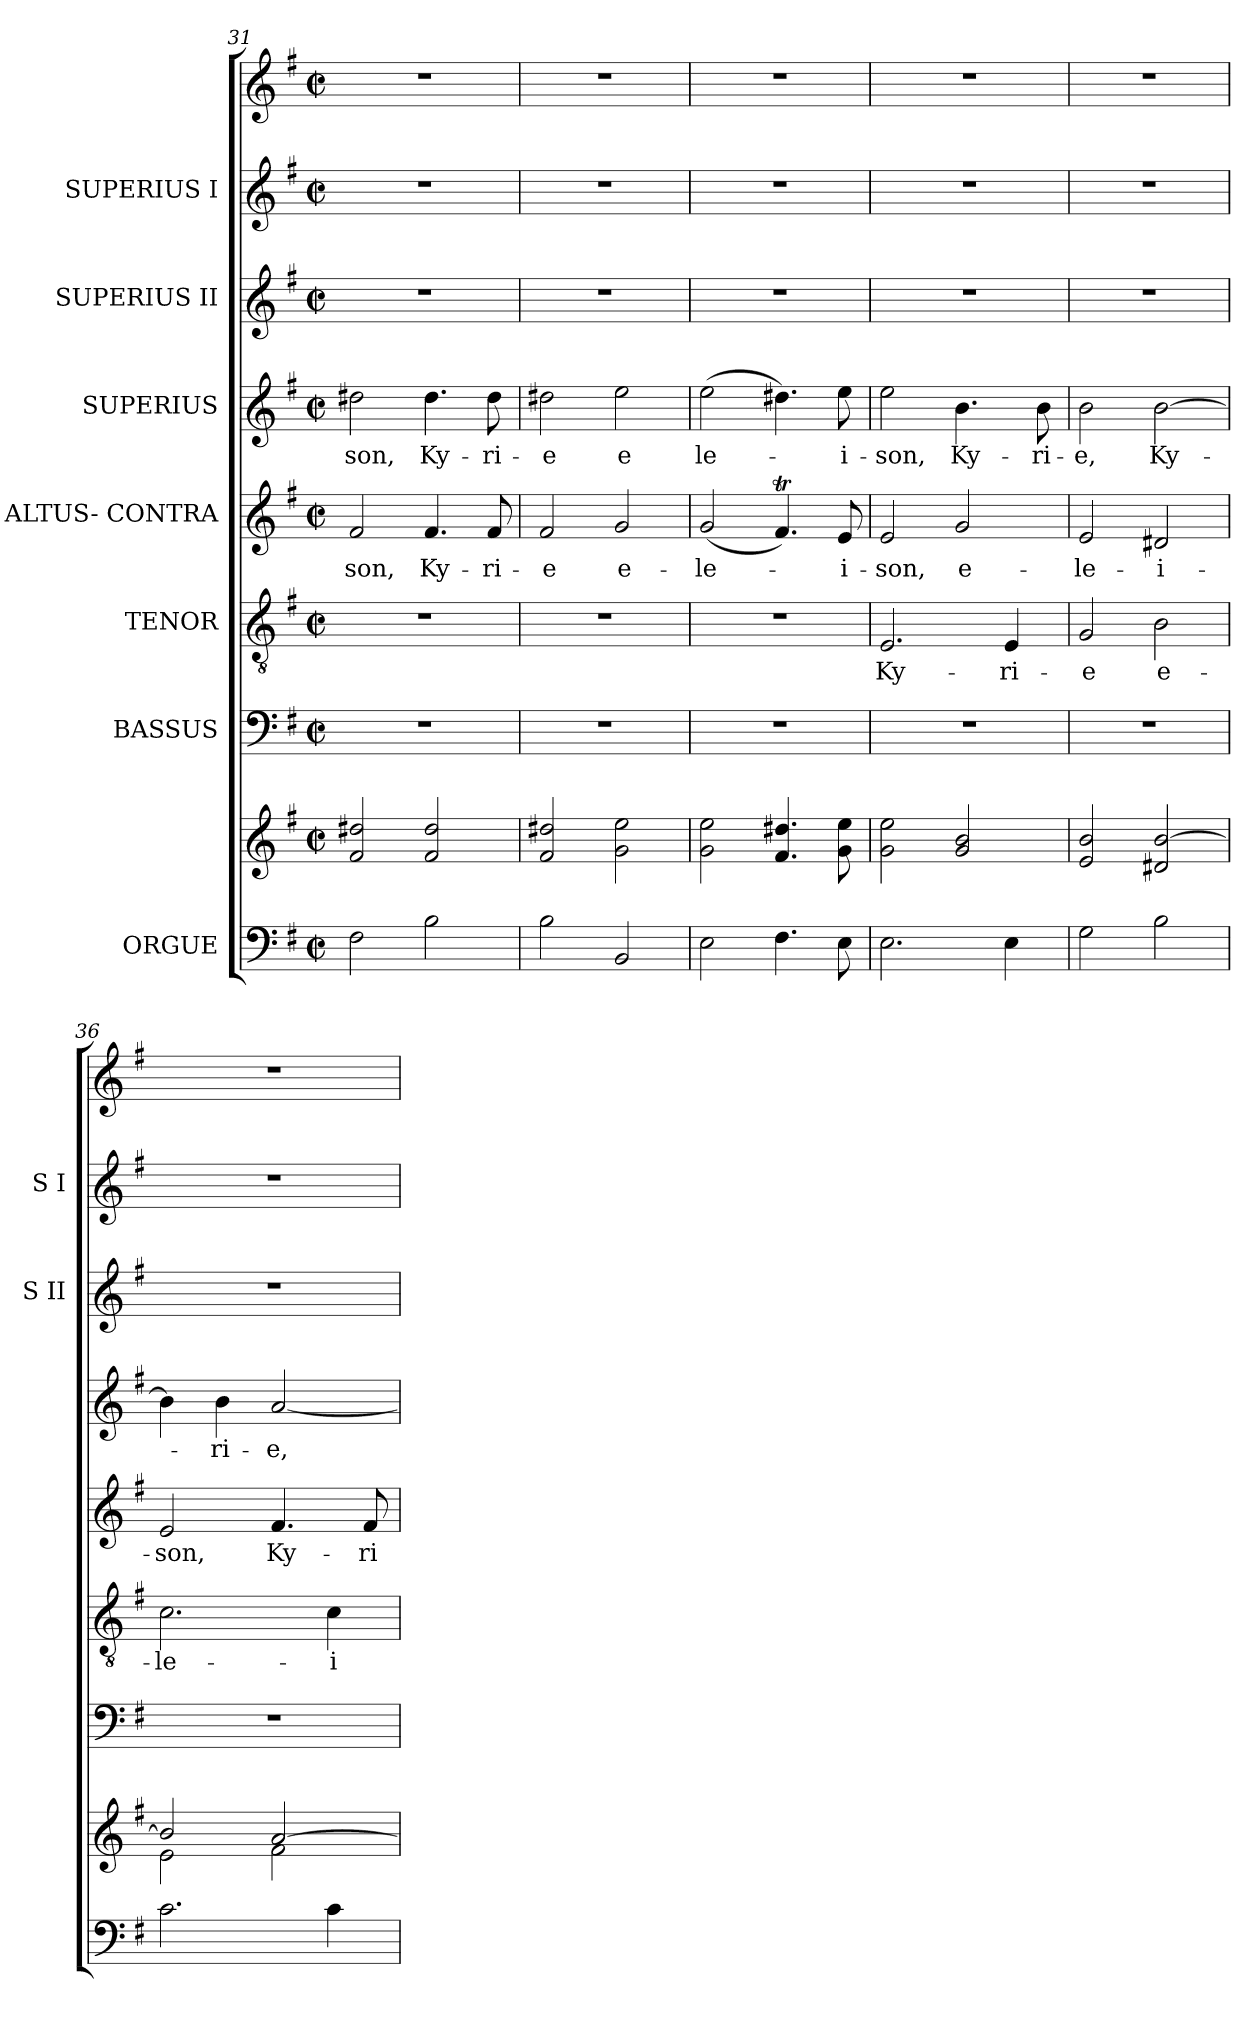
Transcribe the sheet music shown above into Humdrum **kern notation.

**kern	**kern	**kern	**kern	**text	**kern	**text	**kern	**text	**kern	**kern	**kern
*part8	*part8	*part7	*part6	*part6	*part5	*part5	*part4	*part4	*part3	*part2	*part1
*staff9	*staff8	*staff7	*staff6	*staff6	*staff5	*staff5	*staff4	*staff4	*staff3	*staff2	*staff1
*I"ORGUE	*	*I"BASSUS	*I"TENOR	*	*I"ALTUS- CONTRA	*	*I"SUPERIUS	*	*I"SUPERIUS II	*I"SUPERIUS I	*
*	*	*	*	*	*	*	*	*	*I'S II	*I'S I	*
!!LO:PB:g=z
*clefF4	*clefG2	*clefF4	*clefGv2	*	*clefG2	*	*clefG2	*	*clefG2	*clefG2	*clefG2
*k[f#]	*k[f#]	*k[f#]	*k[f#]	*	*k[f#]	*	*k[f#]	*	*k[f#]	*k[f#]	*k[f#]
*e:	*e:	*e:	*e:	*	*e:	*	*e:	*	*e:	*e:	*e:
*M2/2	*M2/2	*M2/2	*M2/2	*	*M2/2	*	*M2/2	*	*M2/2	*M2/2	*M2/2
*met(c|)	*met(c|)	*met(c|)	*met(c|)	*	*met(c|)	*	*met(c|)	*	*met(c|)	*met(c|)	*met(c|)
=31	=31	=31	=31	=31	=31	=31	=31	=31	=31	=31	=31
!	!	!	!	!	!	!LO:LY:b	!	!LO:LY:b	!	!	!
2F#\	2f#/ 2dd#X/	1r	1r	.	2f#/	-son,	2dd#X\	-son,	1r	1r	1r
!	!	!	!	!	!	!LO:LY:b	!	!LO:LY:b	!	!	!
2B\	2f#/ 2dd#/	.	.	.	4.f#/	Ky-	4.dd#\	Ky-	.	.	.
!	!	!	!	!	!	!LO:LY:b	!	!LO:LY:b	!	!	!
.	.	.	.	.	8f#/	-ri-	8dd#\	-ri-	.	.	.
=32	=32	=32	=32	=32	=32	=32	=32	=32	=32	=32	=32
!	!	!	!	!	!	!LO:LY:b	!	!LO:LY:b	!	!	!
2B\	2f#/ 2dd#X/	1r	1r	.	2f#/	-e	2dd#X\	-e	1r	1r	1r
!	!	!	!	!	!	!LO:LY:b	!	!LO:LY:b	!	!	!
2BB/	2g\ 2ee\	.	.	.	2g/	e-	2ee\	e	.	.	.
=33	=33	=33	=33	=33	=33	=33	=33	=33	=33	=33	=33
!	!	!	!	!	!	!LO:LY:b	!	!LO:LY:b	!	!	!
2E\	2g\ 2ee\	1r	1r	.	(<2g/	-le-	(>2ee\	le-	1r	1r	1r
4.F#\	4.f#/ 4.dd#X/	.	.	.	4.f#t/)	.	4.dd#X\)	.	.	.	.
!	!	!	!	!	!	!LO:LY:b	!	!LO:LY:b	!	!	!
8E\	8g\ 8ee\	.	.	.	8e/	-i-	8ee\	-i-	.	.	.
=34	=34	=34	=34	=34	=34	=34	=34	=34	=34	=34	=34
!	!	!	!	!LO:LY:b	!	!LO:LY:b	!	!LO:LY:b	!	!	!
2.E\	2g\ 2ee\	1r	2.E/	Ky-	2e/	-son,	2ee\	-son,	1r	1r	1r
!	!	!	!	!	!	!LO:LY:b	!	!LO:LY:b	!	!	!
.	2g/ 2b/	.	.	.	2g/	e-	4.b\	Ky-	.	.	.
!	!	!	!	!LO:LY:b	!	!	!	!	!	!	!
4E\	.	.	4E/	-ri-	.	.	.	.	.	.	.
!	!	!	!	!	!	!	!	!LO:LY:b	!	!	!
.	.	.	.	.	.	.	8b\	-ri-	.	.	.
=35	=35	=35	=35	=35	=35	=35	=35	=35	=35	=35	=35
!	!	!	!	!LO:LY:b	!	!LO:LY:b	!	!LO:LY:b	!	!	!
2G\	2e/ 2b/	1r	2G/	-e	2e/	-le-	2b\	-e,	1r	1r	1r
!	!	!	!	!LO:LY:b	!	!LO:LY:b	!	!LO:LY:b	!	!	!
2B\	2d#X/ [2b/	.	2B\	e-	2d#X/	-i-	[2b\	Ky-	.	.	.
!!LO:LB:g=z
=36	=36	=36	=36	=36	=36	=36	=36	=36	=36	=36	=36
*	*^	*	*	*	*	*	*	*	*	*	*
!	!	!	!	!	!LO:LY:b	!	!LO:LY:b	!	!	!	!	!
2.c\	2b/]	2e\	1r	2.c\	-le-	2e/	-son,	4b\]	.	1r	1r	1r
!	!	!	!	!	!	!	!	!	!LO:LY:b	!	!	!
.	.	.	.	.	.	.	.	4b\	-ri-	.	.	.
!	!	!	!	!	!	!	!LO:LY:b	!	!LO:LY:b	!	!	!
.	[>2a/	2f#\	.	.	.	4.f#/	Ky-	[2a/	-e,	.	.	.
!	!	!	!	!	!LO:LY:b	!	!	!	!	!	!	!
4c\	.	.	.	4c\	-i-	.	.	.	.	.	.	.
!	!	!	!	!	!	!	!LO:LY:b	!	!	!	!	!
.	.	.	.	.	.	8f#/	-ri-	.	.	.	.	.
*	*v	*v	*	*	*	*	*	*	*	*	*	*
=	=	=	=	=	=	=	=	=	=	=	=
*-	*-	*-	*-	*-	*-	*-	*-	*-	*-	*-	*-
